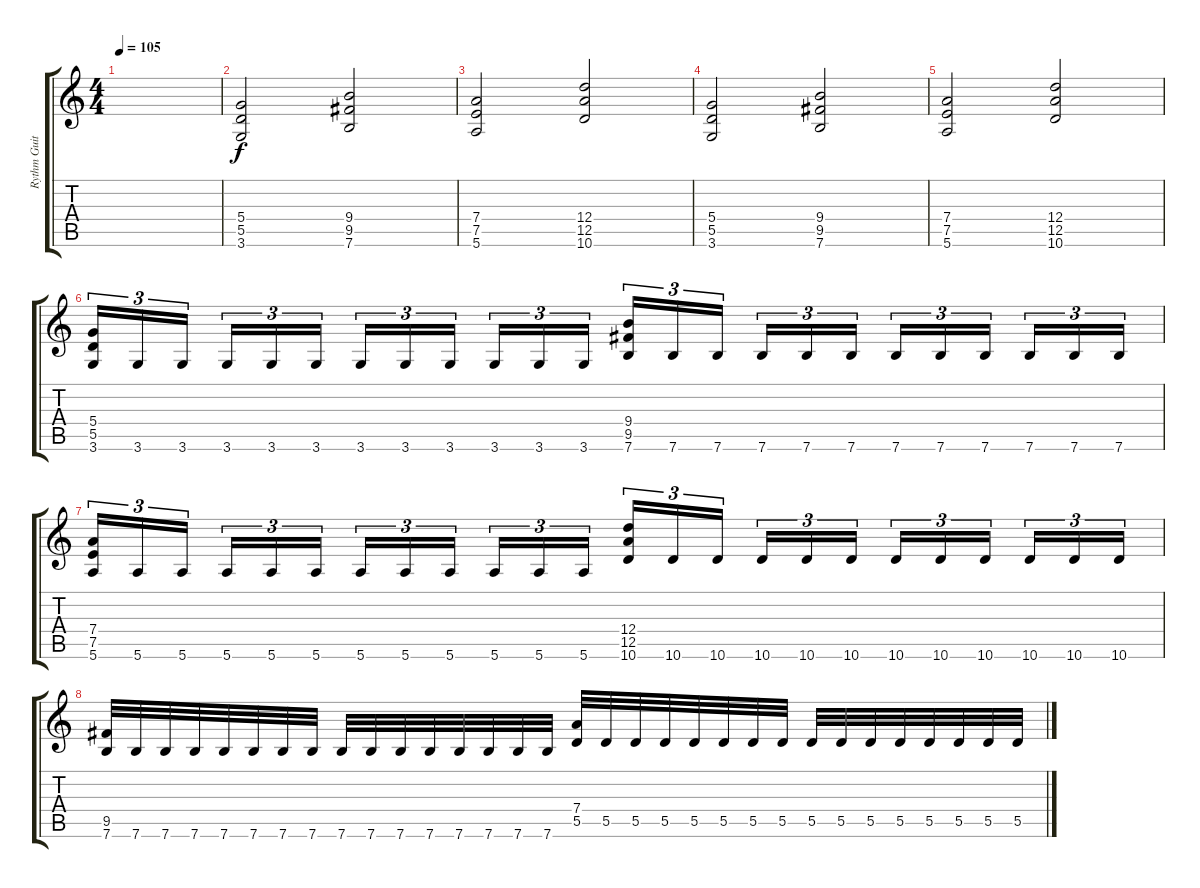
\track ("Rythm Guitar" "Rythm Guit") {instrument distortionguitar}
\staff {score tabs}
\tuning (E4 B3 G3 D3 A2 E2) {hide}
\ts (4 4)
\tempo 105
\clef g2
\ks c
|
(5.4 5.5 3.6).2 (9.4 9.5 7.6).2 |
(7.4 7.5 5.6).2 (12.4 12.5 10.6).2 |
(5.4 5.5 3.6).2 (9.4 9.5 7.6).2 |
(7.4 7.5 5.6).2 (12.4 12.5 10.6).2 |
(5.4 5.5 3.6).16{tu (3 2)} 3.6.16{tu (3 2)} 3.6.16{tu (3 2)} 3.6.16{tu (3 2)} 3.6.16{tu (3 2)} 3.6.16{tu (3 2)} 3.6.16{tu (3 2)} 3.6.16{tu (3 2)} 3.6.16{tu (3 2)} 3.6.16{tu (3 2)} 3.6.16{tu (3 2)} 3.6.16{tu (3 2)} (9.4 9.5 7.6).16{tu (3 2)} 7.6.16{tu (3 2)} 7.6.16{tu (3 2)} 7.6.16{tu (3 2)} 7.6.16{tu (3 2)} 7.6.16{tu (3 2)} 7.6.16{tu (3 2)} 7.6.16{tu (3 2)} 7.6.16{tu (3 2)} 7.6.16{tu (3 2)} 7.6.16{tu (3 2)} 7.6.16{tu (3 2)} |
(7.4 7.5 5.6).16{tu (3 2)} 5.6.16{tu (3 2)} 5.6.16{tu (3 2)} 5.6.16{tu (3 2)} 5.6.16{tu (3 2)} 5.6.16{tu (3 2)} 5.6.16{tu (3 2)} 5.6.16{tu (3 2)} 5.6.16{tu (3 2)} 5.6.16{tu (3 2)} 5.6.16{tu (3 2)} 5.6.16{tu (3 2)} (12.4 12.5 10.6).16{tu (3 2)} 10.6.16{tu (3 2)} 10.6.16{tu (3 2)} 10.6.16{tu (3 2)} 10.6.16{tu (3 2)} 10.6.16{tu (3 2)} 10.6.16{tu (3 2)} 10.6.16{tu (3 2)} 10.6.16{tu (3 2)} 10.6.16{tu (3 2)} 10.6.16{tu (3 2)} 10.6.16{tu (3 2)} |
(9.5 7.6).32 7.6.32 7.6.32 7.6.32 7.6.32 7.6.32 7.6.32 7.6.32 7.6.32 7.6.32 7.6.32 7.6.32 7.6.32 7.6.32 7.6.32 7.6.32 (7.4 5.5).32 5.5.32 5.5.32 5.5.32 5.5.32 5.5.32 5.5.32 5.5.32 5.5.32 5.5.32 5.5.32 5.5.32 5.5.32 5.5.32 5.5.32 5.5.32
